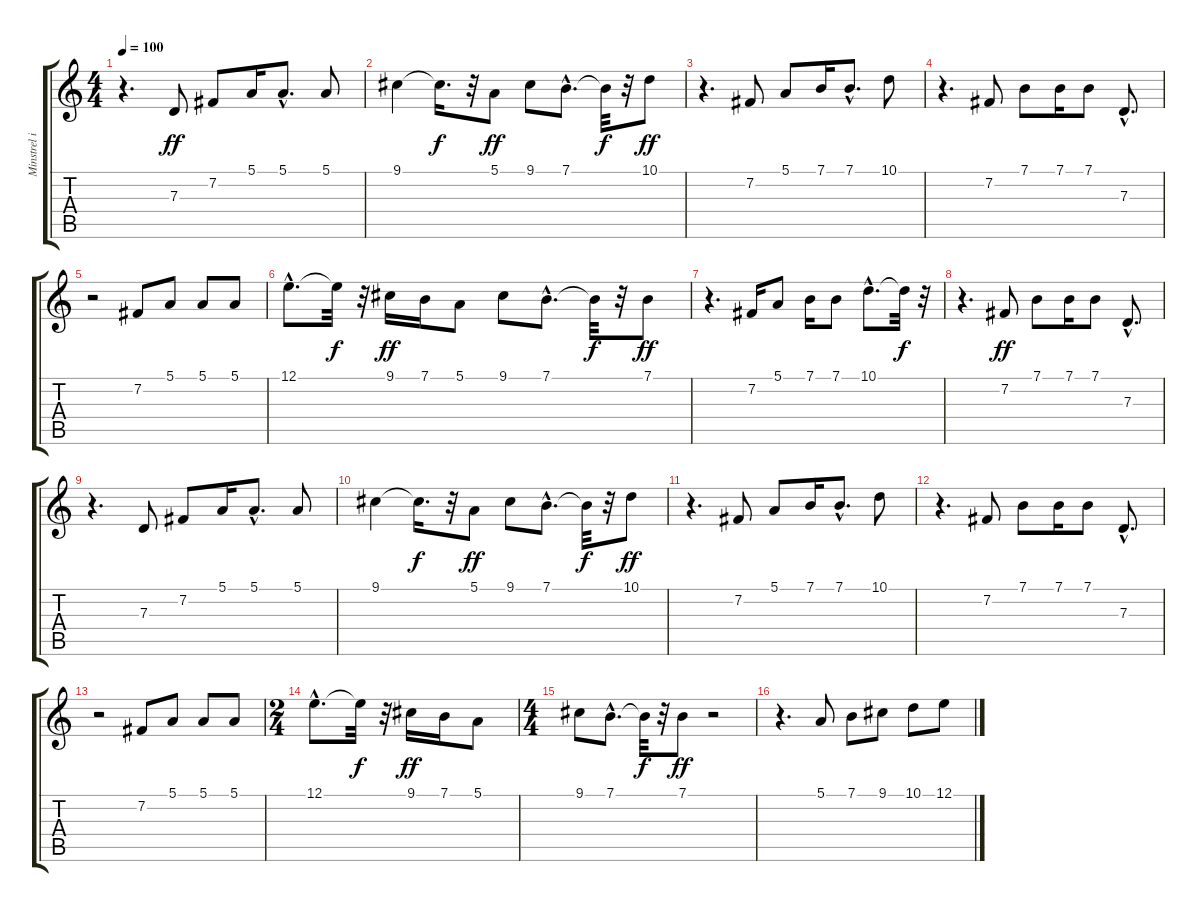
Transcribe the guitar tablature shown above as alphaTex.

\track ("Minstrel in the Gallery" "Minstrel i") {instrument stringensemble1}
\staff {score tabs}
\tuning (E4 B3 G3 D3 A2 E2) {hide}
\ts (4 4)
\tempo 100
\clef g2
\ks c
r.4{d dy ff} 7.3.8 7.2.8 5.1.16 5.1{hac}.8{d} 5.1.8 |
9.1.4 9.1{t}.16{d dy f} r.32 5.1.8{dy ff} 9.1.8 7.1{hac}.8{d} 7.1{t}.32{dy f} r.32 10.1.8{dy ff} |
r.4{d} 7.2.8 5.1.8 7.1.16 7.1{hac}.8{d} 10.1.8 |
r.4{d} 7.2.8 7.1.8 7.1.16 7.1.8 7.3{hac}.8{d} |
r.2 7.2.8 5.1.8 5.1.8 5.1.8 |
12.1{hac}.8{d} 12.1{t}.32{dy f} r.32 9.1.16{dy ff} 7.1.16 5.1.8 9.1.8 7.1{hac}.8{d} 7.1{t}.32{dy f} r.32 7.1.8{dy ff} |
r.4{d} 7.2.16 5.1.8 7.1.16 7.1.8 10.1{hac}.8{d} 10.1{t}.32{dy f} r.32 |
r.4{d} 7.2.8{dy ff} 7.1.8 7.1.16 7.1.8 7.3{hac}.8{d} |
r.4{d} 7.3.8 7.2.8 5.1.16 5.1{hac}.8{d} 5.1.8 |
9.1.4 9.1{t}.16{d dy f} r.32 5.1.8{dy ff} 9.1.8 7.1{hac}.8{d} 7.1{t}.32{dy f} r.32 10.1.8{dy ff} |
r.4{d} 7.2.8 5.1.8 7.1.16 7.1{hac}.8{d} 10.1.8 |
r.4{d} 7.2.8 7.1.8 7.1.16 7.1.8 7.3{hac}.8{d} |
r.2 7.2.8 5.1.8 5.1.8 5.1.8 |
\ts (2 4)
12.1{hac}.8{d} 12.1{t}.32{dy f} r.32 9.1.16{dy ff} 7.1.16 5.1.8 |
\ts (4 4)
9.1.8 7.1{hac}.8{d} 7.1{t}.32{dy f} r.32 7.1.8{dy ff} r.2 |
r.4{d} 5.1.8 7.1.8 9.1.8 10.1.8 12.1.8
